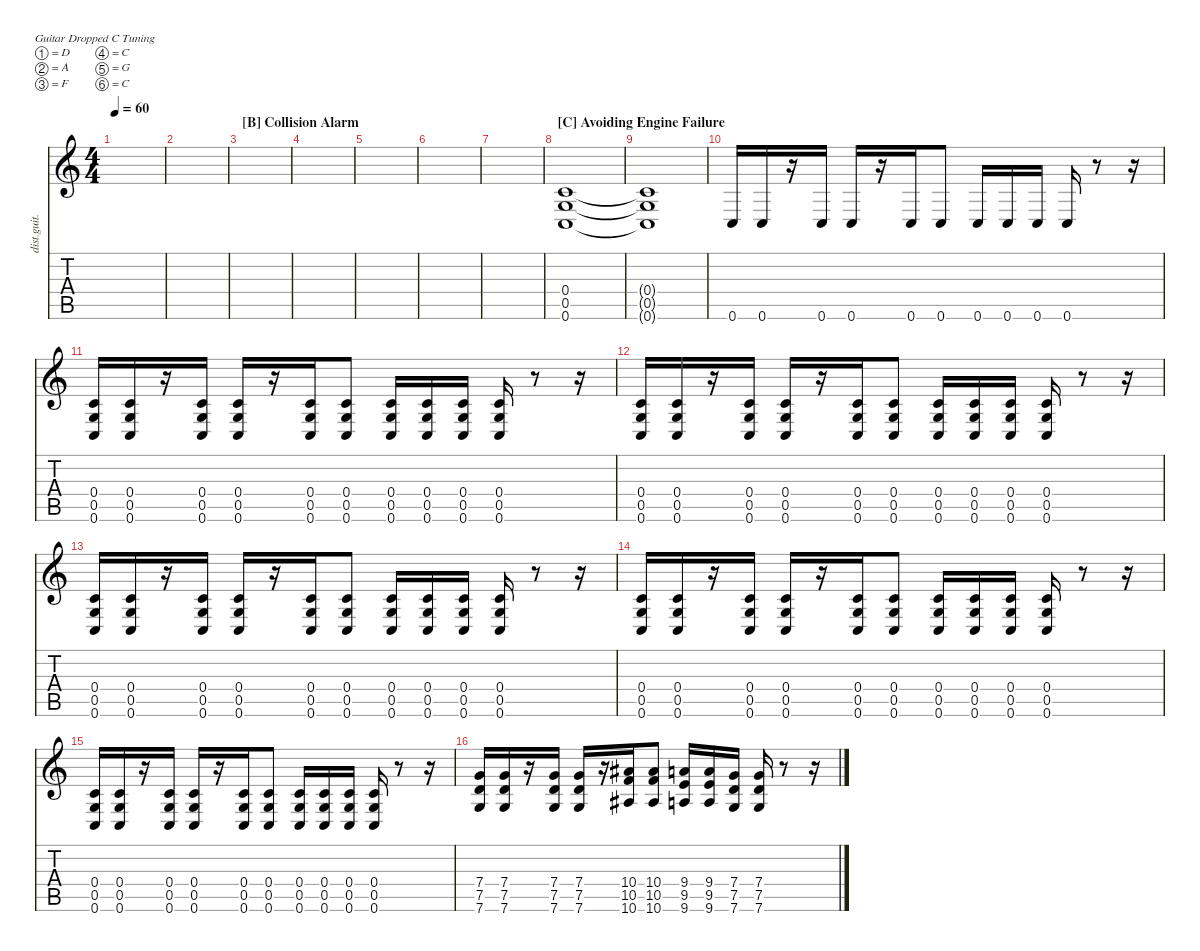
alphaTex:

\defaultSystemsLayout 4
\hideDynamics
\bracketExtendMode nobrackets
\otherSystemsTrackNameOrientation horizontal
\track ("Distortion Guitar" "dist.guit.") {instrument distortionguitar}
\staff {score tabs}
\tuning (D4 A3 F3 C3 G2 C2)
\ts (4 4)
\tempo 60
\clef g2
\ks c
|
|
\section ("B" "Collision Alarm")
|
|
|
|
|
\section ("C" "Avoiding Engine Failure")
(0.6 0.5 0.4).1{beam Up} |
(0.6{t} 0.5{t} 0.4{t}).1{beam Up} |
0.6.16{beam Up} 0.6.16{beam Up} r.16{beam Up} 0.6.16{beam Up} 0.6.16{beam Up} r.16{beam Up} 0.6.16{beam Up} 0.6.8{beam Up} 0.6.16{beam Up} 0.6.16{beam Up} 0.6.16{beam Up} 0.6.16{beam Up} r.8{beam Up} r.16{beam Up} |
(0.6 0.5 0.4).16{beam Up} (0.6 0.5 0.4).16{beam Up} r.16{beam Up} (0.6 0.5 0.4).16{beam Up} (0.6 0.5 0.4).16{beam Up} r.16{beam Up} (0.6 0.5 0.4).16{beam Up} (0.6 0.5 0.4).8{beam Up} (0.6 0.5 0.4).16{beam Up} (0.6 0.5 0.4).16{beam Up} (0.6 0.5 0.4).16{beam Up} (0.6 0.4 0.5).16{beam Up} r.8{beam Up} r.16{beam Up} |
(0.6 0.5 0.4).16{beam Up} (0.6 0.5 0.4).16{beam Up} r.16{beam Up} (0.6 0.5 0.4).16{beam Up} (0.6 0.5 0.4).16{beam Up} r.16{beam Up} (0.6 0.5 0.4).16{beam Up} (0.6 0.5 0.4).8{beam Up} (0.6 0.5 0.4).16{beam Up} (0.6 0.5 0.4).16{beam Up} (0.6 0.5 0.4).16{beam Up} (0.6 0.4 0.5).16{beam Up} r.8{beam Up} r.16{beam Up} |
(0.6 0.5 0.4).16{beam Up} (0.6 0.5 0.4).16{beam Up} r.16{beam Up} (0.6 0.5 0.4).16{beam Up} (0.6 0.5 0.4).16{beam Up} r.16{beam Up} (0.6 0.5 0.4).16{beam Up} (0.6 0.5 0.4).8{beam Up} (0.6 0.5 0.4).16{beam Up} (0.6 0.5 0.4).16{beam Up} (0.6 0.5 0.4).16{beam Up} (0.6 0.4 0.5).16{beam Up} r.8{beam Up} r.16{beam Up} |
(0.6 0.5 0.4).16{beam Up} (0.6 0.5 0.4).16{beam Up} r.16{beam Up} (0.6 0.5 0.4).16{beam Up} (0.6 0.5 0.4).16{beam Up} r.16{beam Up} (0.6 0.5 0.4).16{beam Up} (0.6 0.5 0.4).8{beam Up} (0.6 0.5 0.4).16{beam Up} (0.6 0.5 0.4).16{beam Up} (0.6 0.5 0.4).16{beam Up} (0.6 0.4 0.5).16{beam Up} r.8{beam Up} r.16{beam Up} |
(0.6 0.5 0.4).16{beam Up} (0.6 0.5 0.4).16{beam Up} r.16{beam Up} (0.6 0.5 0.4).16{beam Up} (0.6 0.5 0.4).16{beam Up} r.16{beam Up} (0.6 0.5 0.4).16{beam Up} (0.6 0.5 0.4).8{beam Up} (0.6 0.5 0.4).16{beam Up} (0.6 0.5 0.4).16{beam Up} (0.6 0.5 0.4).16{beam Up} (0.6 0.4 0.5).16{beam Up} r.8{beam Up} r.16{beam Up} |
(7.6 7.5 7.4).16{beam Up} (7.6 7.5 7.4).16{beam Up} r.16{beam Up} (7.6 7.5 7.4).16{beam Up} (7.6 7.5 7.4).16{beam Up} r.16{beam Up} (10.6{acc #} 10.5 10.4{acc #}).16{beam Up} (10.6{acc #} 10.5 10.4{acc #}).8{beam Up} (9.6 9.5 9.4).16{beam Up} (9.6 9.5 9.4).16{beam Up} (7.6 7.5 7.4).16{beam Up} (7.6 7.5 7.4).16{beam Up} r.8{beam Up} r.16{beam Up}
